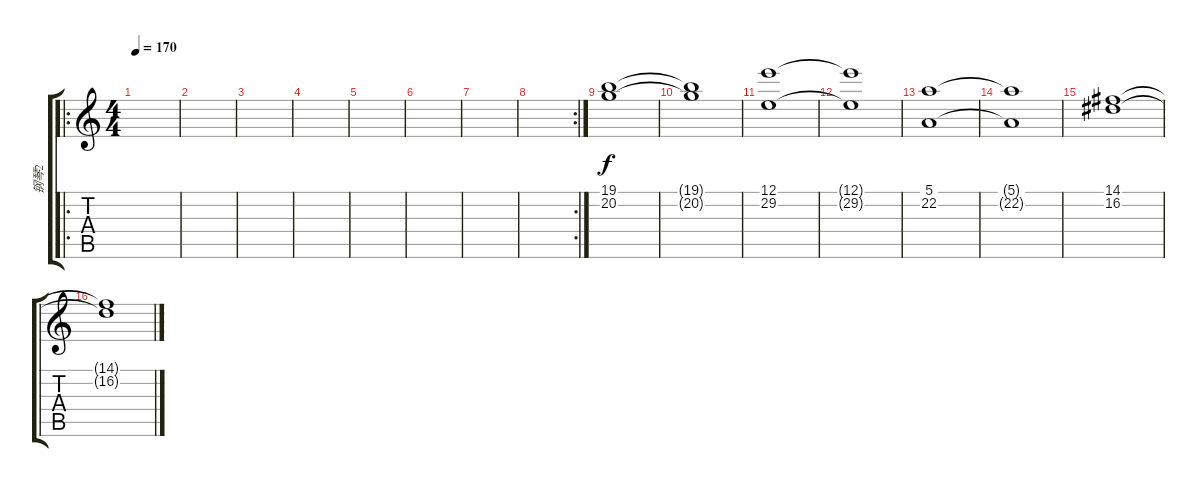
\track ("钢琴2" "钢琴2") {instrument brightacousticpiano}
\staff {score tabs}
\tuning (E4 B3 G3 D3 A2 E2) {hide}
\ro
\ts (4 4)
\tempo 170
\clef g2
\ks c
|
|
|
|
|
|
|
\rc 2
|
(19.1 20.2).1 |
(19.1{t} 20.2{t}).1 |
(12.1 29.2).1 |
(12.1{t} 29.2{t}).1 |
(5.1 22.2).1 |
(5.1{t} 22.2{t}).1 |
(14.1 16.2).1 |
(14.1{t} 16.2{t}).1
